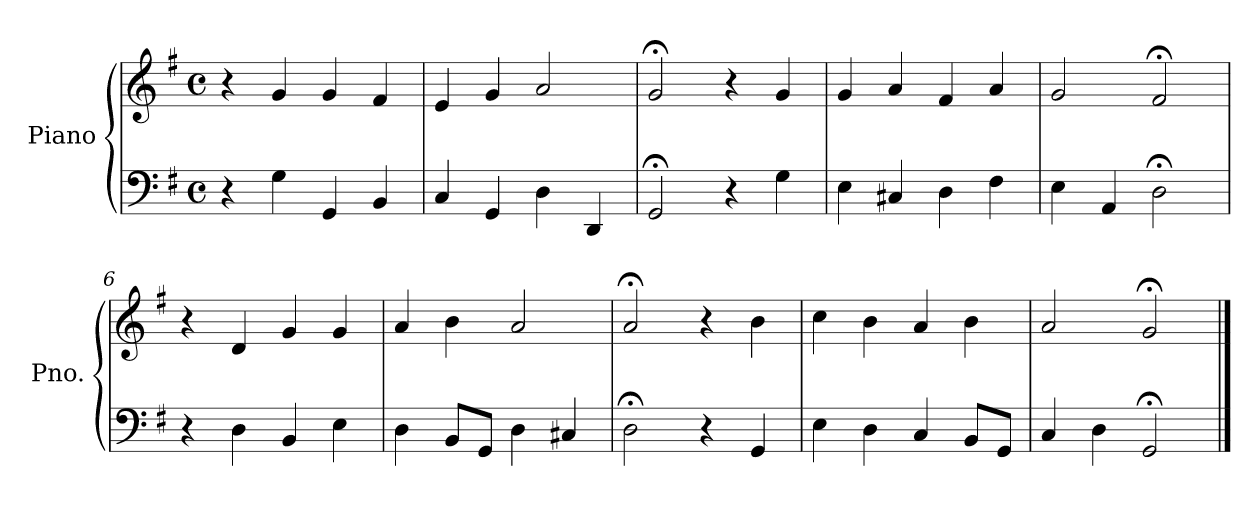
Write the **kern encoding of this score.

**kern	**kern
*part1	*part1
*staff2	*staff1
*I"Piano	*
*I'Pno.	*
*clefF4	*clefG2
*k[f#]	*k[f#]
*M4/4	*M4/4
*met(c)	*met(c)
=1	=1
4r	4r
4G\	4g/
4GG/	4g/
4BB/	4f#/
=2	=2
4C/	4e/
4GG/	4g/
4D\	2a/
4DD/	.
=3	=3
2GG;</	2g;</
4r	4r
4G\	4g/
=4	=4
4E\	4g/
4C#X/	4a/
4D\	4f#/
4F#\	4a/
=5	=5
4E\	2g/
4AA/	.
2D;<\	2f#;</
=6	=6
4r	4r
4D\	4d/
4BB/	4g/
4E\	4g/
=7	=7
4D\	4a/
8BB/L	4b\
8GG/J	.
4D\	2a/
4C#X/	.
!!LO:LB:g=z
=8	=8
2D;<\	2a;</
4r	4r
4GG/	4b\
=9	=9
4E\	4cc\
4D\	4b\
4C/	4a/
8BB/L	4b\
8GG/J	.
=10	=10
4C/	2a/
4D\	.
2GG;</	2g;</
==	==
*-	*-
